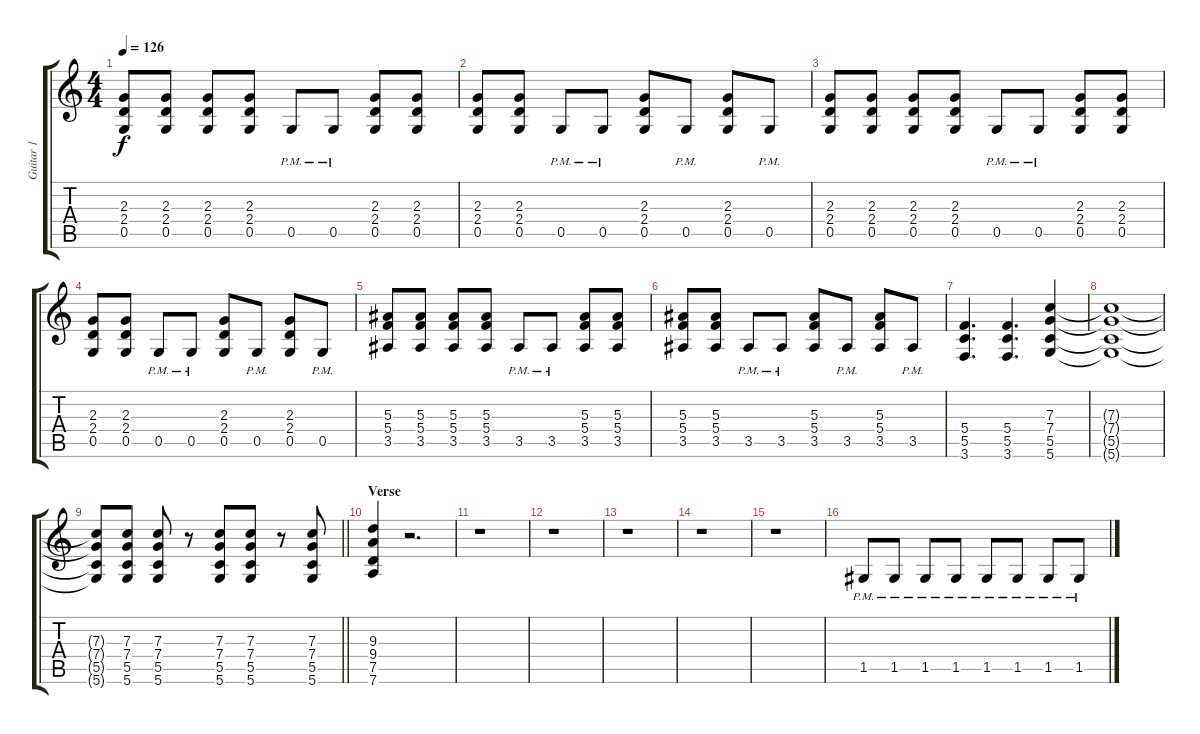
\track ("Guitar 1" "Guitar 1") {instrument distortionguitar}
\staff {score tabs}
\tuning (D4 A3 F3 C3 G2 D2) {hide}
\ts (4 4)
\tempo 126
\clef g2
\ks c
(2.3 2.4 0.5).8{dy f} (2.3 2.4 0.5).8 (2.3 2.4 0.5).8 (2.3 2.4 0.5).8 0.5{pm}.8 0.5{pm}.8 (2.3 2.4 0.5).8 (2.3 2.4 0.5).8 |
(2.3 2.4 0.5).8 (2.3 2.4 0.5).8 0.5{pm}.8 0.5{pm}.8 (2.3 2.4 0.5).8 0.5{pm}.8 (2.3 2.4 0.5).8 0.5{pm}.8 |
(2.3 2.4 0.5).8 (2.3 2.4 0.5).8 (2.3 2.4 0.5).8 (2.3 2.4 0.5).8 0.5{pm}.8 0.5{pm}.8 (2.3 2.4 0.5).8 (2.3 2.4 0.5).8 |
(2.3 2.4 0.5).8 (2.3 2.4 0.5).8 0.5{pm}.8 0.5{pm}.8 (2.3 2.4 0.5).8 0.5{pm}.8 (2.3 2.4 0.5).8 0.5{pm}.8 |
(5.3 5.4 3.5).8 (5.3 5.4 3.5).8 (5.3 5.4 3.5).8 (5.3 5.4 3.5).8 3.5{pm}.8 3.5{pm}.8 (5.3 5.4 3.5).8 (5.3 5.4 3.5).8 |
(5.3 5.4 3.5).8 (5.3 5.4 3.5).8 3.5{pm}.8 3.5{pm}.8 (5.3 5.4 3.5).8 3.5{pm}.8 (5.3 5.4 3.5).8 3.5{pm}.8 |
(5.4 5.5 3.6).4{d} (5.4 5.5 3.6).4{d} (7.3 7.4 5.5 5.6).4 |
(7.3{t} 7.4{t} 5.5{t} 5.6{t}).1 |
\barLineRight lightlight
(7.3{t} 7.4{t} 5.5{t} 5.6{t}).8 (7.3 7.4 5.5 5.6).8 (7.3 7.4 5.5 5.6).8 r.8 (7.3 7.4 5.5 5.6).8 (7.3 7.4 5.5 5.6).8 r.8 (7.3 7.4 5.5 5.6).8 |
\section ("" "Verse")
(9.3 9.4 7.5 7.6).4 r.2{d} |
r.1 |
r.1 |
r.1 |
r.1 |
r.1 |
1.5{pm}.8 1.5{pm}.8 1.5{pm}.8 1.5{pm}.8 1.5{pm}.8 1.5{pm}.8 1.5{pm}.8 1.5{pm}.8
